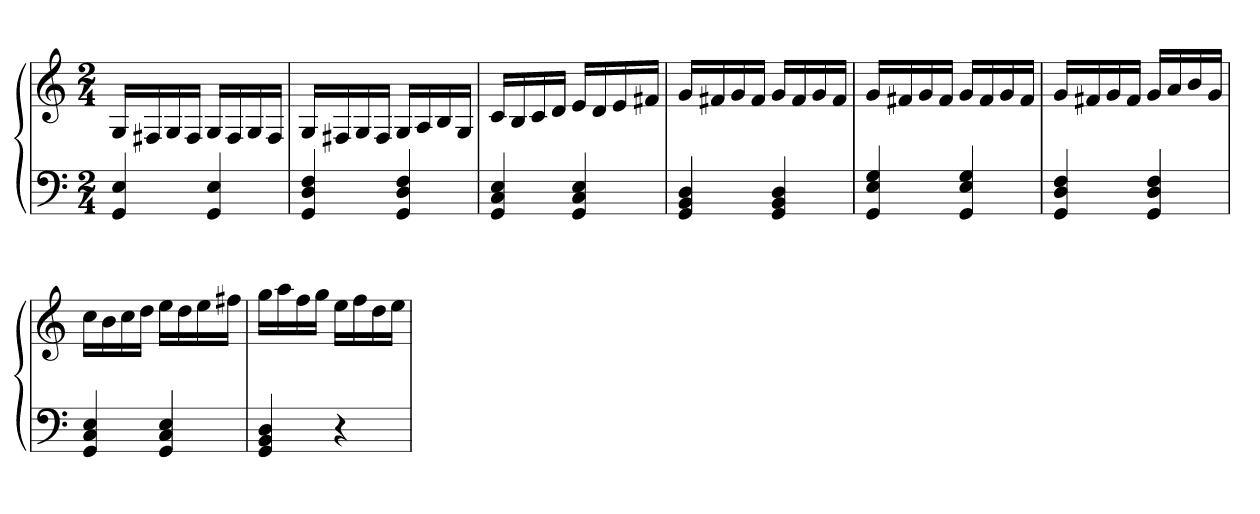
**kern	**kern
*part1	*part1
*staff2	*staff1
*M2/4	*M2/4
=	=
4GG 4E	16GLL
.	16F#X
.	16G
.	16F#JJ
4GG 4E	16GLL
.	16F#
.	16G
.	16F#JJ
=	=
4GG 4D 4F	16GLL
.	16F#X
.	16G
.	16F#JJ
4GG 4D 4F	16GLL
.	16A
.	16B
.	16GJJ
=	=
4GG 4C 4E	16cLL
.	16B
.	16c
.	16dJJ
4GG 4C 4E	16eLL
.	16d
.	16e
.	16f#XJJ
=	=
4GG 4BB 4D	16gLL
.	16f#X
.	16g
.	16f#JJ
4GG 4BB 4D	16gLL
.	16f#
.	16g
.	16f#JJ
=	=
4GG 4E 4G	16gLL
.	16f#X
.	16g
.	16f#JJ
4GG 4E 4G	16gLL
.	16f#
.	16g
.	16f#JJ
=	=
4GG 4D 4F	16gLL
.	16f#X
.	16g
.	16f#JJ
4GG 4D 4F	16gLL
.	16a
.	16b
.	16gJJ
=	=
4GG 4C 4E	16ccLL
.	16b
.	16cc
.	16ddJJ
4GG 4C 4E	16eeLL
.	16dd
.	16ee
.	16ff#XJJ
=	=
4GG 4BB 4D	16ggLL
.	16aa
.	16ff
.	16ggJJ
4r	16eeLL
.	16ff
.	16dd
.	16eeJJ
=	=
*-	*-
